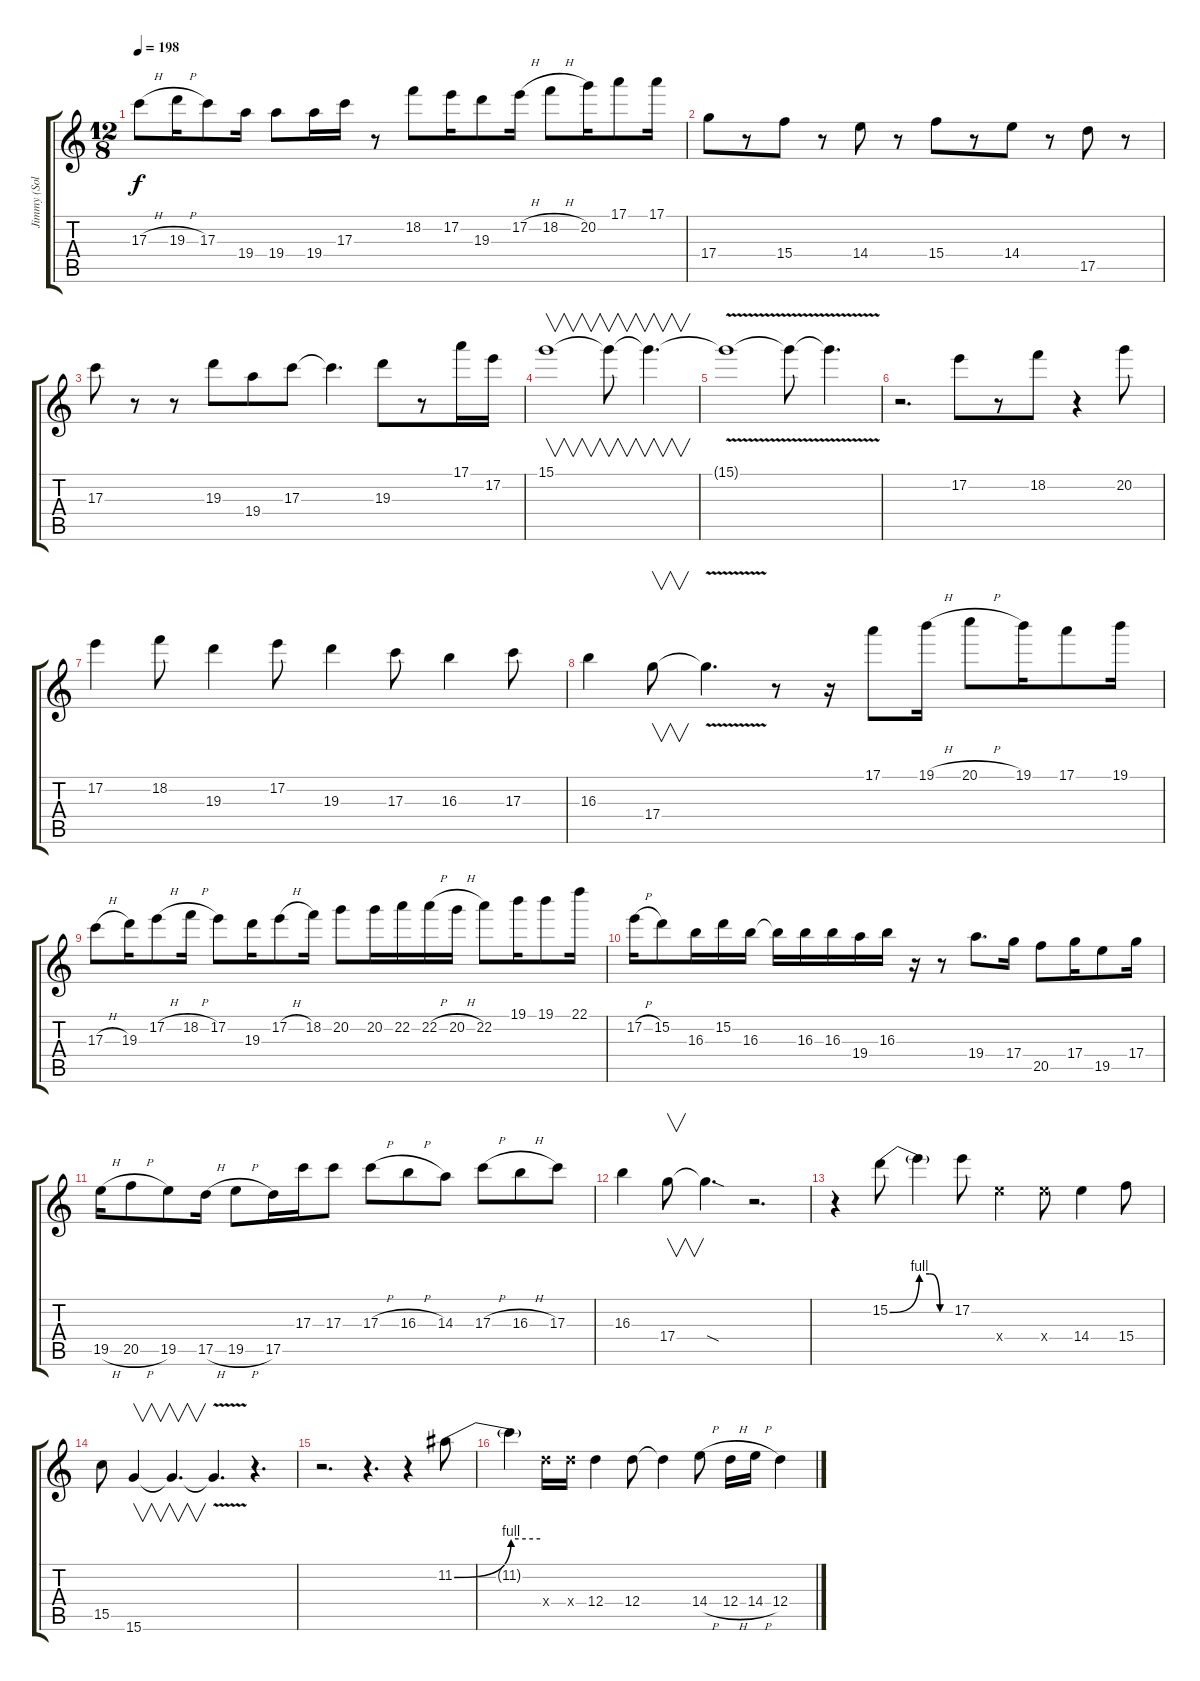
\track ("Jimmy (Solo work) w/flanger" "Jimmy (Sol") {instrument electricguitarmuted}
\staff {score tabs}
\tuning (E4 B3 G3 D3 A2 E2) {hide}
\ts (12 8)
\tempo 198
\clef g2
\ks c
17.3{h}.8{dy f} 19.3{h}.16 17.3.8 19.4.16 19.4.8 19.4.16 17.3.16 r.8 18.2.8 17.2.16 19.3.8 17.2{h}.16 18.2{h}.8 20.2.16 17.1.8 17.1.16 |
17.4.8 r.8 15.4.8 r.8 14.4.8 r.8 15.4.8 r.8 14.4.8 r.8 17.5.8 r.8 |
17.3.8 r.8 r.8 19.3.8 19.4.8 17.3.8 17.3{t}.4{d} 19.3.8 r.8 17.1.16 17.2.16 |
15.1.1{v} 15.1{t}.8{v} 15.1{t}.4{v d} |
15.1{v t}.1 15.1{v t}.8 15.1{v t}.4{d} |
r.2{d} 17.2.8 r.8 18.2.8 r.4 20.2.8 |
17.2.4 18.2.8 19.3.4 17.2.8 19.3.4 17.3.8 16.3.4 17.3.8 |
16.3.4 17.4.8{v} 17.4{v t}.4{d} r.8 r.16 17.1.8 19.1{h}.16 20.1{h}.8 19.1.16 17.1.8 19.1.16 |
17.3{h}.8 19.3.16 17.2{h}.8 18.2{h}.16 17.2.8 19.3.16 17.2{h}.8 18.2.16 20.2.8 20.2.16 22.2.16 22.2{h}.16 20.2{h}.16 22.2.8 19.1.16 19.1.8 22.1.16 |
17.2{h}.16 15.2.8 16.3.16 15.2.16 16.3.16 16.3{t}.16 16.3.16 16.3.16 19.4.16 16.3.16 r.16 r.8 19.4.8{d} 17.4.16 20.5.8 17.4.16 19.5.8 17.4.16 |
19.5{h}.16 20.5{h}.8 19.5.8 17.5{h}.16 19.5{h}.8 17.5.16 17.3.16 17.3.8 17.3{h}.8 16.3{h}.8 14.3.8 17.3{h}.8 16.3{h}.8 17.3.8 |
16.3.4 17.4.8{v} 17.4{sod t}.4{d} r.2{d} |
r.4 15.2{be (bend 0 0 60 4)}.8 15.2{be (custom 0 4 20 4 40 0 60 0) t}.4 17.2.8 14.4{x}.4 14.4{x}.8 14.4.4 15.4.8 |
15.5.8 15.6.4{v} 15.6{t}.4{v d} 15.6{v t}.4{d} r.4{d} |
r.2{d} r.4{d} r.4 11.2{be (bend 0 0 60 4)}.8 |
11.2{be (hold 0 4 60 4) t}.4 12.4{x}.16 12.4{x}.16 12.4.4 12.4.8 12.4{t}.4 14.4{h}.8 12.4{h}.16 14.4{h}.16 12.4.4
